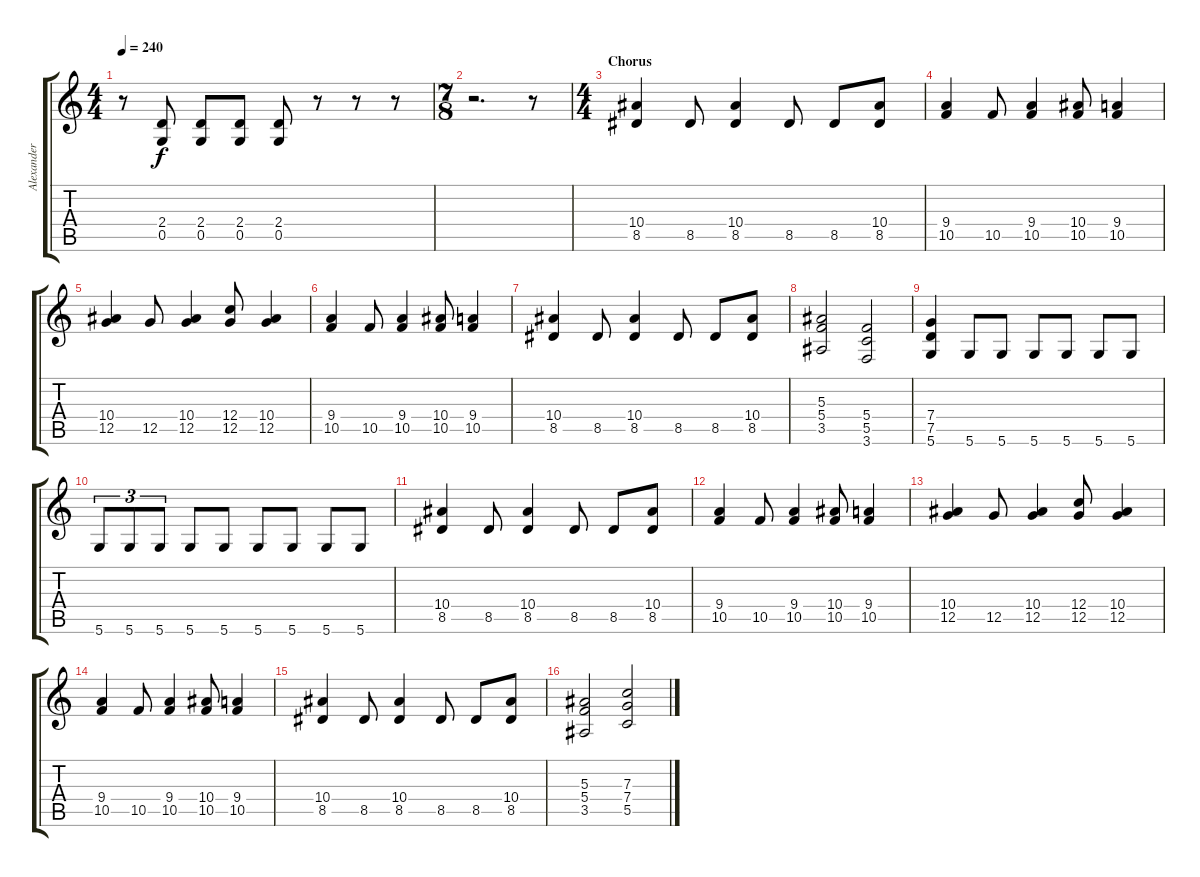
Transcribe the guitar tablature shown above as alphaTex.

\track ("Alexander Kuoppala" "Alexander ") {instrument distortionguitar}
\staff {score tabs}
\tuning (D4 A3 F3 C3 G2 D2) {hide}
\ts (4 4)
\tempo 240
\clef g2
\ks c
r.8{dy f} (2.4 0.5).8 (2.4 0.5).8 (2.4 0.5).8 (2.4 0.5).8 r.8 r.8 r.8 |
\ts (7 8)
r.2{d} r.8 |
\ts (4 4)
\section ("" "Chorus")
(10.4 8.5).4 8.5.8 (10.4 8.5).4 8.5.8 8.5.8 (10.4 8.5).8 |
(9.4 10.5).4 10.5.8 (9.4 10.5).4 (10.4 10.5).8 (9.4 10.5).4 |
(10.4 12.5).4 12.5.8 (10.4 12.5).4 (12.4 12.5).8 (10.4 12.5).4 |
(9.4 10.5).4 10.5.8 (9.4 10.5).4 (10.4 10.5).8 (9.4 10.5).4 |
(10.4 8.5).4 8.5.8 (10.4 8.5).4 8.5.8 8.5.8 (10.4 8.5).8 |
(5.3 5.4 3.5).2 (5.4 5.5 3.6).2 |
(7.4 7.5 5.6).4 5.6.8 5.6.8 5.6.8 5.6.8 5.6.8 5.6.8 |
5.6.8{tu (3 2)} 5.6.8{tu (3 2)} 5.6.8{tu (3 2)} 5.6.8 5.6.8 5.6.8 5.6.8 5.6.8 5.6.8 |
(10.4 8.5).4 8.5.8 (10.4 8.5).4 8.5.8 8.5.8 (10.4 8.5).8 |
(9.4 10.5).4 10.5.8 (9.4 10.5).4 (10.4 10.5).8 (9.4 10.5).4 |
(10.4 12.5).4 12.5.8 (10.4 12.5).4 (12.4 12.5).8 (10.4 12.5).4 |
(9.4 10.5).4 10.5.8 (9.4 10.5).4 (10.4 10.5).8 (9.4 10.5).4 |
(10.4 8.5).4 8.5.8 (10.4 8.5).4 8.5.8 8.5.8 (10.4 8.5).8 |
(5.3 5.4 3.5).2 (7.3 7.4 5.5).2
